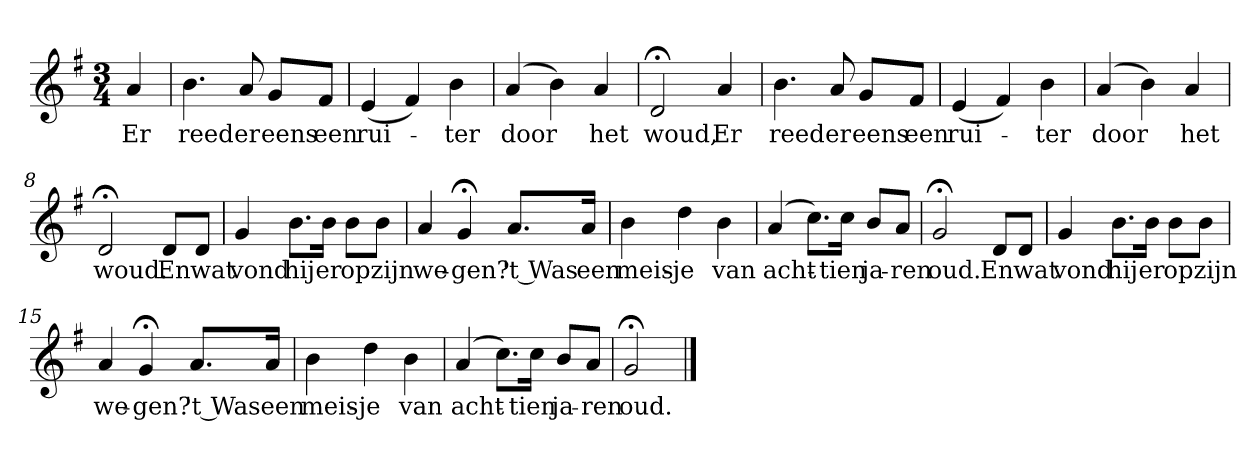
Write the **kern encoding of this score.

**kern	**text
*part1	*part1
*staff1	*staff1
*k[f#]	*
*G:	*
*M3/4	*
*MM120	*
=	=
4a	Er
=1	=1
4.b	reed
8a	er
8gL	eens
8f#J	een
=2	=2
(4e	rui-
4f#)	.
4b	-ter
=3	=3
(4a	door
4b)	.
4a	het
=4	=4
2d;<	woud,
4a	Er
=5	=5
4.b	reed
8a	er
8gL	eens
8f#J	een
=6	=6
(4e	rui-
4f#)	.
4b	-ter
=7	=7
(4a	door
4b)	.
4a	het
=8	=8
2d;<	woud.
8dL	En
8dJ	wat
=9	=9
4g	vond
8.bL	hij
16bJk	er
8bL	op
8bJ	zijn
=10	=10
4a	we-
4g;<	-gen?
8.aL	't Was
16aJk	een
=11	=11
4b	meis-
4dd	-je
4b	van
=12	=12
(4a	acht-
8.ccL)	.
16ccJk	-tien
8bL	ja-
8aJ	-ren
=13	=13
2g;<	oud.
8dL	En
8dJ	wat
=14	=14
4g	vond
8.bL	hij
16bJk	er
8bL	op
8bJ	zijn
=15	=15
4a	we-
4g;<	-gen?
8.aL	't Was
16aJk	een
=16	=16
4b	meis-
4dd	-je
4b	van
=17	=17
(4a	acht-
8.ccL)	.
16ccJk	-tien
8bL	ja-
8aJ	-ren
=18	=18
2g;<	oud.
==	==
*-	*-
